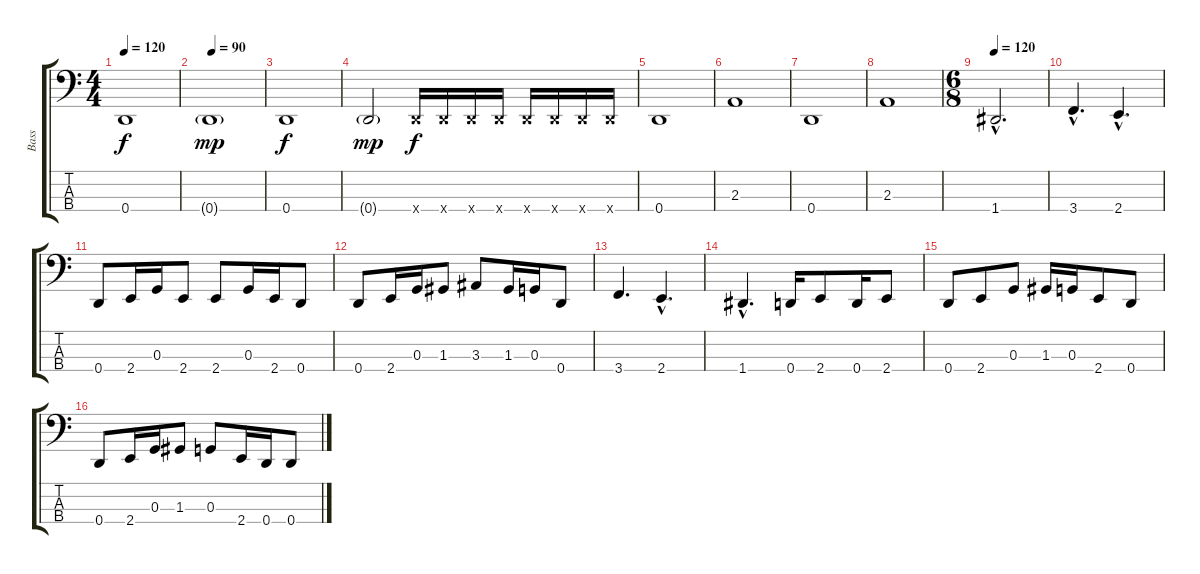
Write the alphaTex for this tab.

\track ("Bass" "Bass") {instrument electricbasspick}
\staff {score tabs}
\tuning (F2 C2 G1 D1) {hide}
\ts (4 4)
\tempo 120
\tempo 100
\tempo 120
\clef f4
\ks c
0.4.1{dy f instrument electricbasspick} |
\tempo (90 0.0625)
0.4{g}.1{dy mp} |
0.4.1{dy f} |
0.4{g}.2{dy mp} 0.4{x}.16{dy f} 0.4{x}.16 0.4{x}.16 0.4{x}.16 0.4{x}.16 0.4{x}.16 0.4{x}.16 0.4{x}.16 |
0.4.1 |
2.3.1 |
0.4.1 |
2.3.1 |
\ts (6 8)
\tempo 120
1.4{hac}.2{d} |
3.4{hac}.4{d} 2.4{hac}.4{d} |
0.4.8 2.4.16 0.3.16 2.4.8 2.4.8 0.3.16 2.4.16 0.4.8 |
0.4.8 2.4.16 0.3.16 1.3.8 3.3.8 1.3.16 0.3.16 0.4.8 |
3.4.4{d} 2.4{hac}.4{d} |
1.4{hac}.4{d} 0.4.16 2.4.8 0.4.16 2.4.8 |
0.4.8 2.4.8 0.3.8 1.3.16 0.3.16 2.4.8 0.4.8 |
0.4.8 2.4.16 0.3.16 1.3.8 0.3.8 2.4.16 0.4.16 0.4.8
